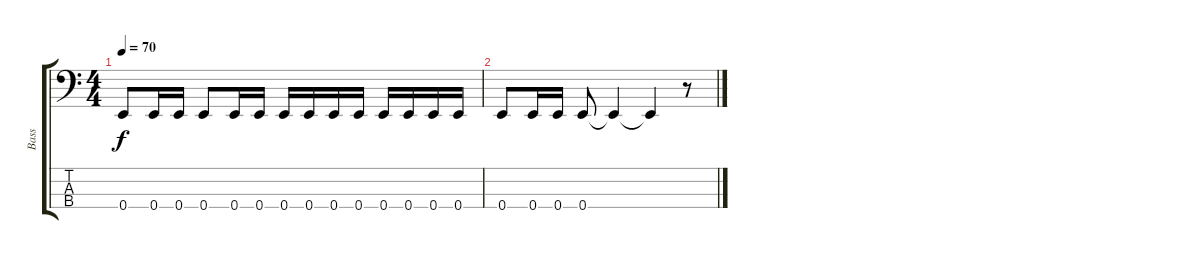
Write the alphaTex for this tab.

\track ("Bass" "Bass") {instrument electricbassfinger}
\staff {score tabs}
\tuning (G2 D2 A1 E1) {hide}
\ts (4 4)
\tempo 70
\clef f4
\ks c
0.4.8{dy f volume 12} 0.4.16 0.4.16 0.4.8 0.4.16 0.4.16 0.4.16 0.4.16 0.4.16 0.4.16 0.4.16 0.4.16 0.4.16 0.4.16 |
0.4.8 0.4.16 0.4.16 0.4.8 0.4{t}.4 0.4{t}.4 r.8
